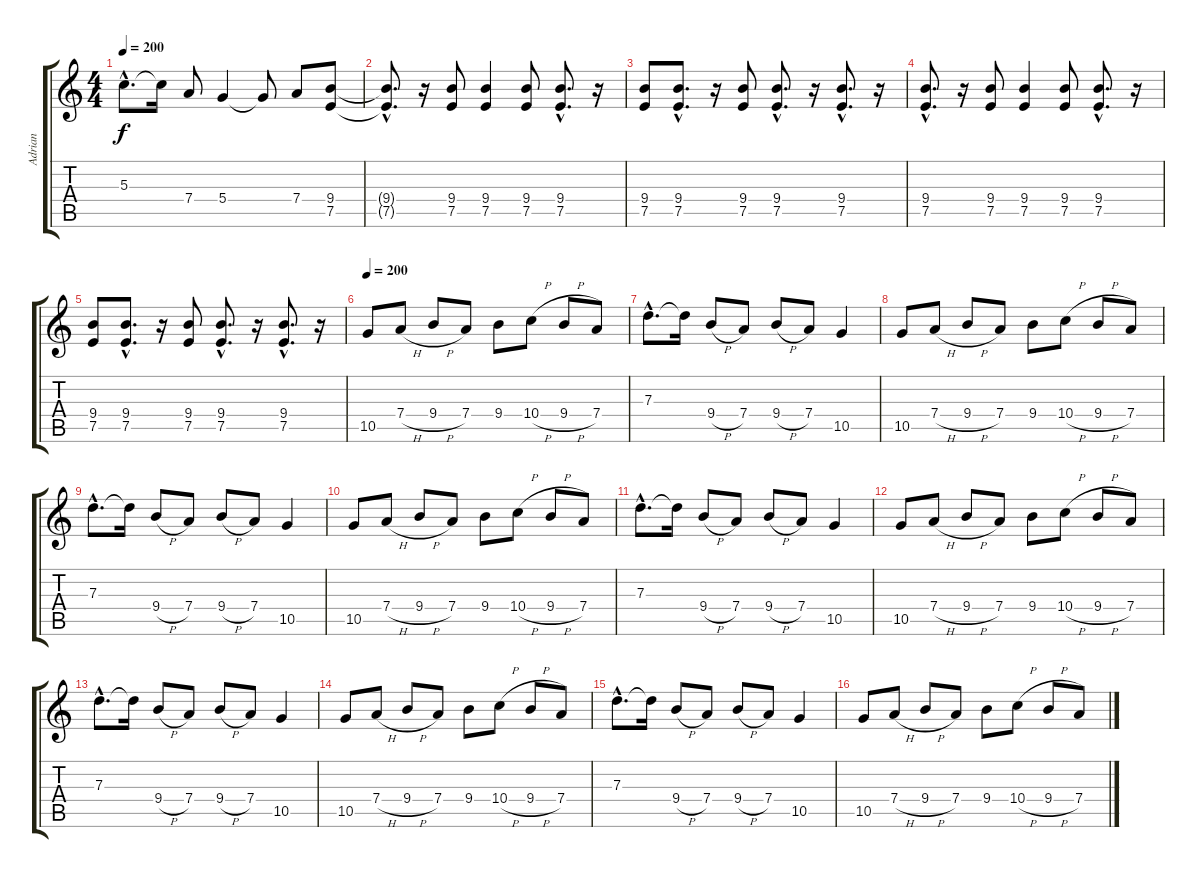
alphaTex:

\track ("Adrian" "Adrian") {instrument distortionguitar}
\staff {score tabs}
\tuning (E4 B3 G3 D3 A2 E2) {hide}
\ts (4 4)
\tempo 200
\clef g2
\ks c
5.3{hac t}.8{d dy f} 5.3{t}.16 7.4.8 5.4.4 5.4{t}.8 7.4.8 (9.4 7.5).8 |
(9.4{hac t} 7.5{hac t}).8{d} r.16 (9.4 7.5).8 (9.4 7.5).4 (9.4 7.5).8 (9.4{hac} 7.5{hac}).8{d} r.16 |
(9.4 7.5).8 (9.4{hac} 7.5{hac}).8{d} r.16 (9.4 7.5).8 (9.4{hac} 7.5{hac}).8{d} r.16 (9.4{hac} 7.5{hac}).8{d} r.16 |
(9.4{hac} 7.5{hac}).8{d} r.16 (9.4 7.5).8 (9.4 7.5).4 (9.4 7.5).8 (9.4{hac} 7.5{hac}).8{d} r.16 |
(9.4 7.5).8 (9.4{hac} 7.5{hac}).8{d} r.16 (9.4 7.5).8 (9.4{hac} 7.5{hac}).8{d} r.16 (9.4{hac} 7.5{hac}).8{d} r.16 |
\tempo 200
10.5.8 7.4{h}.8 9.4{h}.8 7.4.8 9.4.8 10.4{h}.8 9.4{h}.8 7.4.8 |
7.3{hac}.8{d} 7.3{t}.16 9.4{h}.8 7.4.8 9.4{h}.8 7.4.8 10.5.4 |
10.5.8 7.4{h}.8 9.4{h}.8 7.4.8 9.4.8 10.4{h}.8 9.4{h}.8 7.4.8 |
7.3{hac}.8{d} 7.3{t}.16 9.4{h}.8 7.4.8 9.4{h}.8 7.4.8 10.5.4 |
10.5.8 7.4{h}.8 9.4{h}.8 7.4.8 9.4.8 10.4{h}.8 9.4{h}.8 7.4.8 |
7.3{hac}.8{d} 7.3{t}.16 9.4{h}.8 7.4.8 9.4{h}.8 7.4.8 10.5.4 |
10.5.8 7.4{h}.8 9.4{h}.8 7.4.8 9.4.8 10.4{h}.8 9.4{h}.8 7.4.8 |
7.3{hac}.8{d} 7.3{t}.16 9.4{h}.8 7.4.8 9.4{h}.8 7.4.8 10.5.4 |
10.5.8 7.4{h}.8 9.4{h}.8 7.4.8 9.4.8 10.4{h}.8 9.4{h}.8 7.4.8 |
7.3{hac}.8{d} 7.3{t}.16 9.4{h}.8 7.4.8 9.4{h}.8 7.4.8 10.5.4 |
10.5.8 7.4{h}.8 9.4{h}.8 7.4.8 9.4.8 10.4{h}.8 9.4{h}.8 7.4.8
